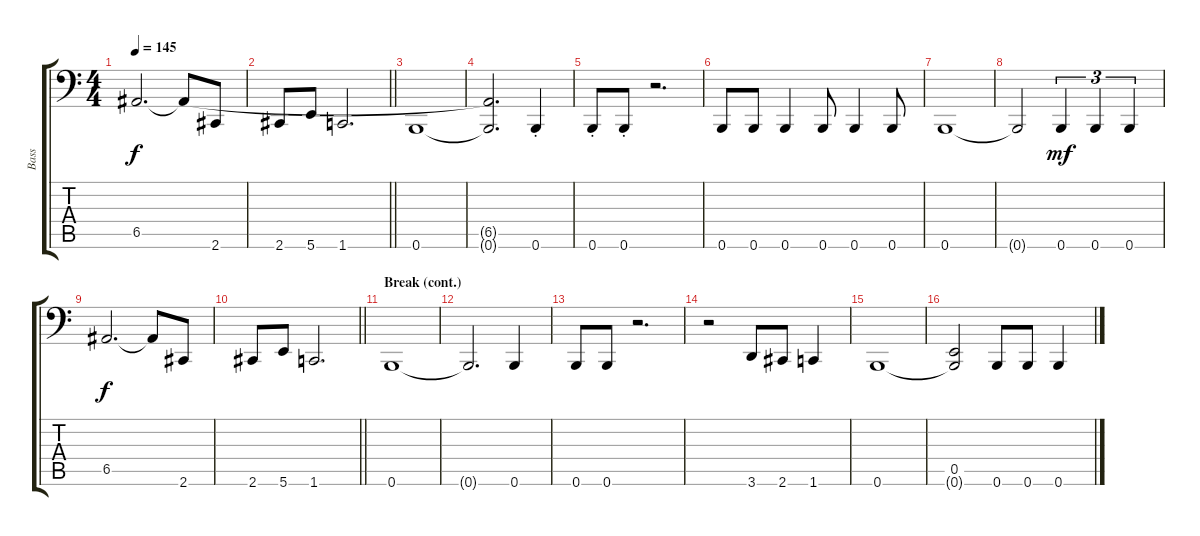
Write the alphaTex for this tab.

\track ("Bass" "Bass") {instrument electricbassfinger}
\staff {score tabs}
\tuning (C3 G2 D2 A1 E1 B0) {hide}
\ts (4 4)
\tempo 145
\clef f4
\ks c
6.5.2{d dy f} 6.5{t}.8 2.6.8 |
\barLineRight lightlight
2.6.8 5.6.8 1.6.2{d} |
0.6.1 |
(6.5{t} 0.6{t}).2{d} 0.6{st}.4 |
0.6{st}.8 0.6{st}.8 r.2{d} |
0.6.8 0.6.8 0.6.4 0.6.8 0.6.4 0.6.8 |
0.6.1 |
0.6{t}.2 0.6.4{tu (3 2) dy mf} 0.6.4{tu (3 2)} 0.6.4{tu (3 2)} |
6.5.2{d dy f} 6.5{t}.8 2.6.8 |
\barLineRight lightlight
2.6.8 5.6.8 1.6.2{d} |
\section ("" "Break (cont.)")
0.6.1 |
0.6{t}.2{d} 0.6.4 |
0.6.8 0.6.8 r.2{d} |
r.2 3.6.8 2.6.8 1.6.4 |
0.6.1 |
(0.5 0.6{t}).2 0.6.8 0.6.8 0.6.4
